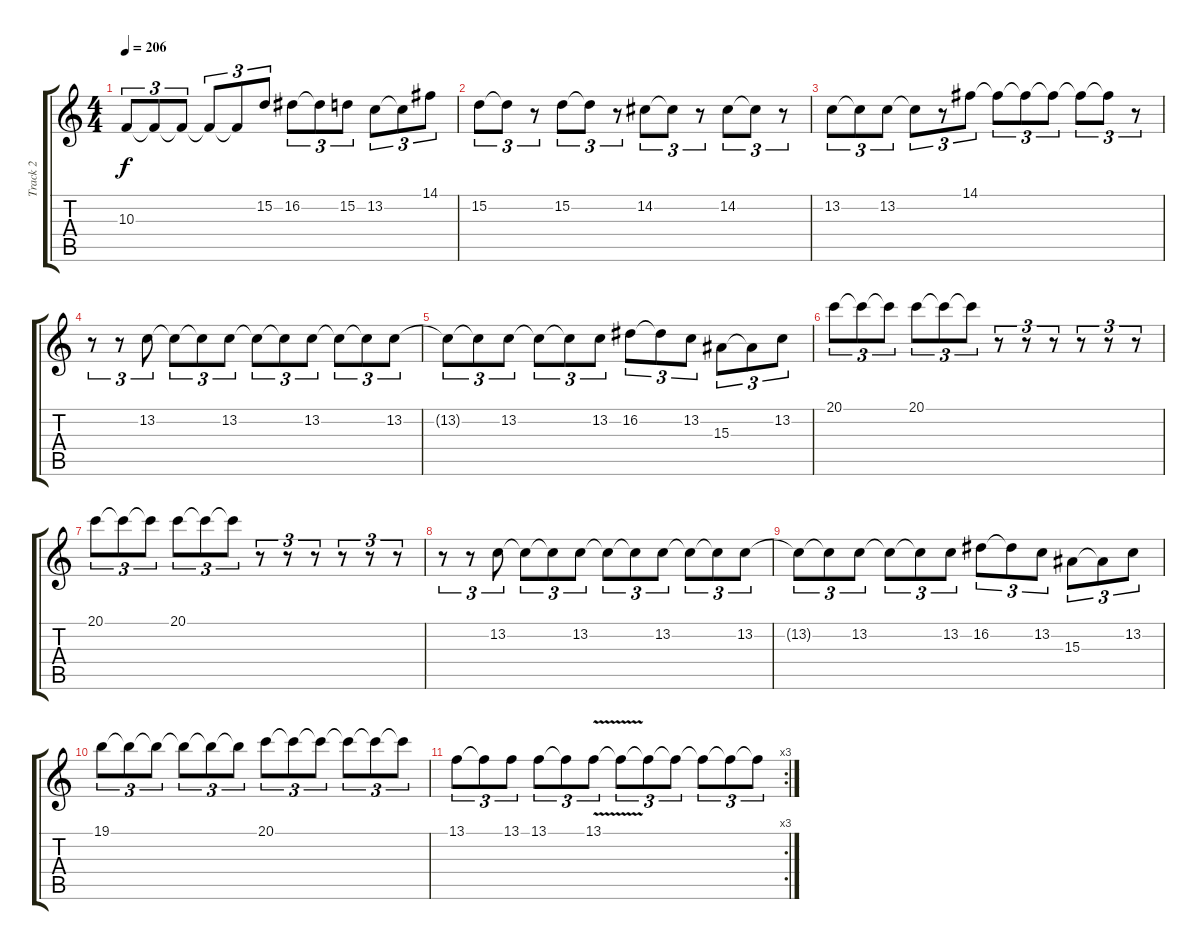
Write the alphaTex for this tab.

\track ("Track 2" "Track 2") {instrument lead5charang}
\staff {score tabs}
\tuning (E4 B3 G3 D3 A2 E2) {hide}
\ts (4 4)
\tempo 206
\clef g2
\ks c
10.3{t}.8{tu (3 2) dy f} 10.3{t}.8{tu (3 2)} 10.3{t}.8{tu (3 2)} 10.3{t}.8{tu (3 2)} 10.3{t}.8{tu (3 2)} 15.2.8{tu (3 2)} 16.2.8{tu (3 2)} 16.2{t}.8{tu (3 2)} 15.2.8{tu (3 2)} 13.2.8{tu (3 2)} 13.2{t}.8{tu (3 2)} 14.1.8{tu (3 2)} |
15.2.8{tu (3 2)} 15.2{t}.8{tu (3 2)} r.8{tu (3 2)} 15.2.8{tu (3 2)} 15.2{t}.8{tu (3 2)} r.8{tu (3 2)} 14.2.8{tu (3 2)} 14.2{t}.8{tu (3 2)} r.8{tu (3 2)} 14.2.8{tu (3 2)} 14.2{t}.8{tu (3 2)} r.8{tu (3 2)} |
13.2.8{tu (3 2)} 13.2{t}.8{tu (3 2)} 13.2.8{tu (3 2)} 13.2{t}.8{tu (3 2)} r.8{tu (3 2)} 14.1.8{tu (3 2)} 14.1{t}.8{tu (3 2)} 14.1{t}.8{tu (3 2)} 14.1{t}.8{tu (3 2)} 14.1{t}.8{tu (3 2)} 14.1{t}.8{tu (3 2)} r.8{tu (3 2)} |
r.8{tu (3 2)} r.8{tu (3 2)} 13.2.8{tu (3 2)} 13.2{t}.8{tu (3 2)} 13.2{t}.8{tu (3 2)} 13.2.8{tu (3 2)} 13.2{t}.8{tu (3 2)} 13.2{t}.8{tu (3 2)} 13.2.8{tu (3 2)} 13.2{t}.8{tu (3 2)} 13.2{t}.8{tu (3 2)} 13.2.8{tu (3 2)} |
13.2{t}.8{tu (3 2)} 13.2{t}.8{tu (3 2)} 13.2.8{tu (3 2)} 13.2{t}.8{tu (3 2)} 13.2{t}.8{tu (3 2)} 13.2.8{tu (3 2)} 16.2.8{tu (3 2)} 16.2{t}.8{tu (3 2)} 13.2.8{tu (3 2)} 15.3.8{tu (3 2)} 15.3{t}.8{tu (3 2)} 13.2.8{tu (3 2)} |
20.1.8{tu (3 2)} 20.1{t}.8{tu (3 2)} 20.1{t}.8{tu (3 2)} 20.1.8{tu (3 2)} 20.1{t}.8{tu (3 2)} 20.1{t}.8{tu (3 2)} r.8{tu (3 2)} r.8{tu (3 2)} r.8{tu (3 2)} r.8{tu (3 2)} r.8{tu (3 2)} r.8{tu (3 2)} |
20.1.8{tu (3 2)} 20.1{t}.8{tu (3 2)} 20.1{t}.8{tu (3 2)} 20.1.8{tu (3 2)} 20.1{t}.8{tu (3 2)} 20.1{t}.8{tu (3 2)} r.8{tu (3 2)} r.8{tu (3 2)} r.8{tu (3 2)} r.8{tu (3 2)} r.8{tu (3 2)} r.8{tu (3 2)} |
r.8{tu (3 2)} r.8{tu (3 2)} 13.2.8{tu (3 2)} 13.2{t}.8{tu (3 2)} 13.2{t}.8{tu (3 2)} 13.2.8{tu (3 2)} 13.2{t}.8{tu (3 2)} 13.2{t}.8{tu (3 2)} 13.2.8{tu (3 2)} 13.2{t}.8{tu (3 2)} 13.2{t}.8{tu (3 2)} 13.2.8{tu (3 2)} |
13.2{t}.8{tu (3 2)} 13.2{t}.8{tu (3 2)} 13.2.8{tu (3 2)} 13.2{t}.8{tu (3 2)} 13.2{t}.8{tu (3 2)} 13.2.8{tu (3 2)} 16.2.8{tu (3 2)} 16.2{t}.8{tu (3 2)} 13.2.8{tu (3 2)} 15.3.8{tu (3 2)} 15.3{t}.8{tu (3 2)} 13.2.8{tu (3 2)} |
19.1.8{tu (3 2)} 19.1{t}.8{tu (3 2)} 19.1{t}.8{tu (3 2)} 19.1{t}.8{tu (3 2)} 19.1{t}.8{tu (3 2)} 19.1{t}.8{tu (3 2)} 20.1.8{tu (3 2)} 20.1{t}.8{tu (3 2)} 20.1{t}.8{tu (3 2)} 20.1{t}.8{tu (3 2)} 20.1{t}.8{tu (3 2)} 20.1{t}.8{tu (3 2)} |
\rc 3
13.1.8{tu (3 2)} 13.1{t}.8{tu (3 2)} 13.1.8{tu (3 2)} 13.1.8{tu (3 2)} 13.1{t}.8{tu (3 2)} 13.1{v}.8{tu (3 2)} 13.1{t}.8{tu (3 2)} 13.1{t}.8{tu (3 2)} 13.1{t}.8{tu (3 2)} 13.1{t}.8{tu (3 2)} 13.1{t}.8{tu (3 2)} 13.1{t}.8{tu (3 2)}
